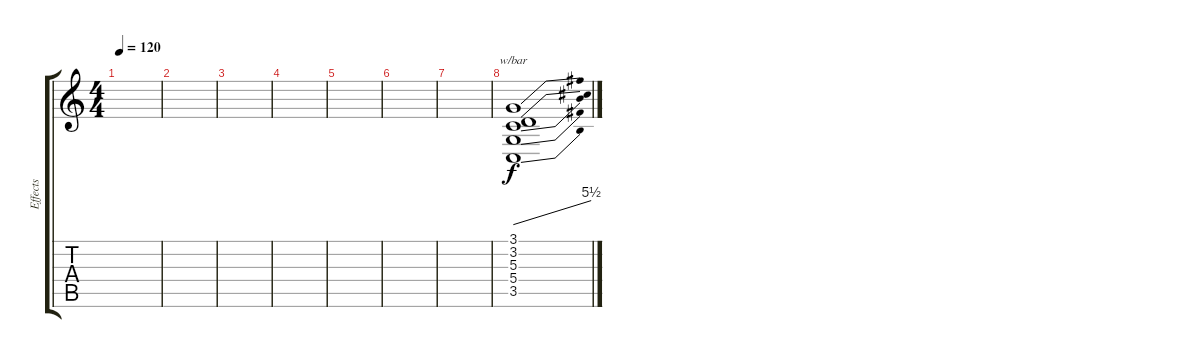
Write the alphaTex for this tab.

\track ("Effects" "Effects") {instrument seashore}
\staff {score tabs}
\tuning (E4 B3 G3 D3 A2 E2) {hide}
\ts (4 4)
\tempo 120
\clef g2
\ks c
|
|
|
|
|
|
|
(3.1 3.2 5.3 5.4 3.5).1{tbe (dive default 0 0 60 22)}
